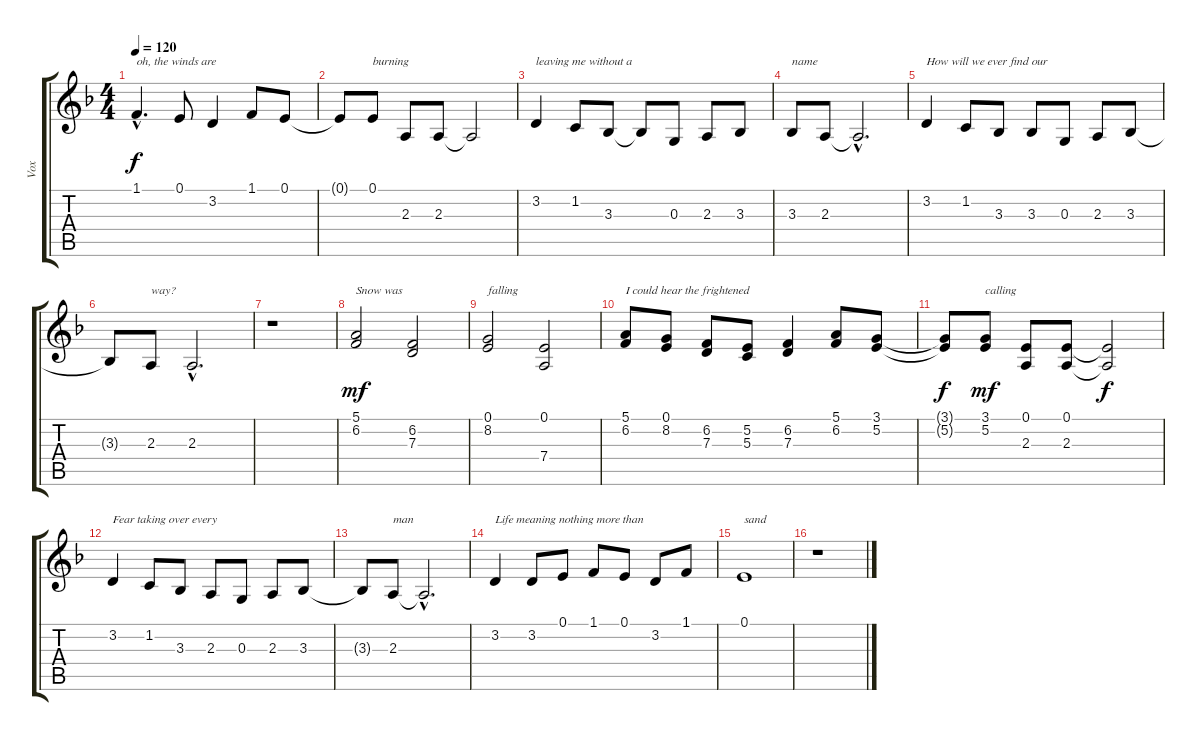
\track ("Vox" "Vox") {instrument violin}
\staff {score tabs}
\tuning (E4 B3 G3 D3 A2 E2) {hide}
\ts (4 4)
\tempo 120
\clef g2
\ks dminor
1.1{hac}.4{d txt "oh, the winds are" dy f} 0.1.8 3.2.4 1.1.8 0.1.8 |
0.1{t}.8 0.1.8{txt "burning"} 2.3.8 2.3.8 2.3{t}.2 |
3.2.4{txt "leaving me without a"} 1.2.8 3.3.8 3.3{t}.8 0.3.8 2.3.8 3.3.8 |
3.3.8{txt "name"} 2.3.8 2.3{hac t}.2{d} |
3.2.4{txt "How will we ever find our"} 1.2.8 3.3.8 3.3.8 0.3.8 2.3.8 3.3.8 |
3.3{t}.8 2.3.8{txt "way?"} 2.3{hac}.2{d} |
r.1 |
(5.1 6.2).2{txt "Snow was" dy mf} (6.2 7.3).2 |
(0.1 8.2).2{txt "falling"} (0.1 7.4).2 |
(5.1 6.2).8{txt "I could hear the frightened"} (0.1 8.2).8 (6.2 7.3).8 (5.2 5.3).8 (6.2 7.3).4 (5.1 6.2).8 (3.1 5.2).8 |
(3.1{t} 5.2{t}).8{dy f} (3.1 5.2).8{txt "calling" dy mf} (0.1 2.3).8 (0.1 2.3).8 (0.1{t} 2.3{t}).2{dy f} |
3.2.4{txt "Fear taking over every"} 1.2.8 3.3.8 2.3.8 0.3.8 2.3.8 3.3.8 |
3.3{t}.8 2.3.8{txt "man"} 2.3{hac t}.2{d} |
3.2.4{txt "Life meaning nothing more than"} 3.2.8 0.1.8 1.1.8 0.1.8 3.2.8 1.1.8 |
0.1.1{txt "sand"} |
r.1
